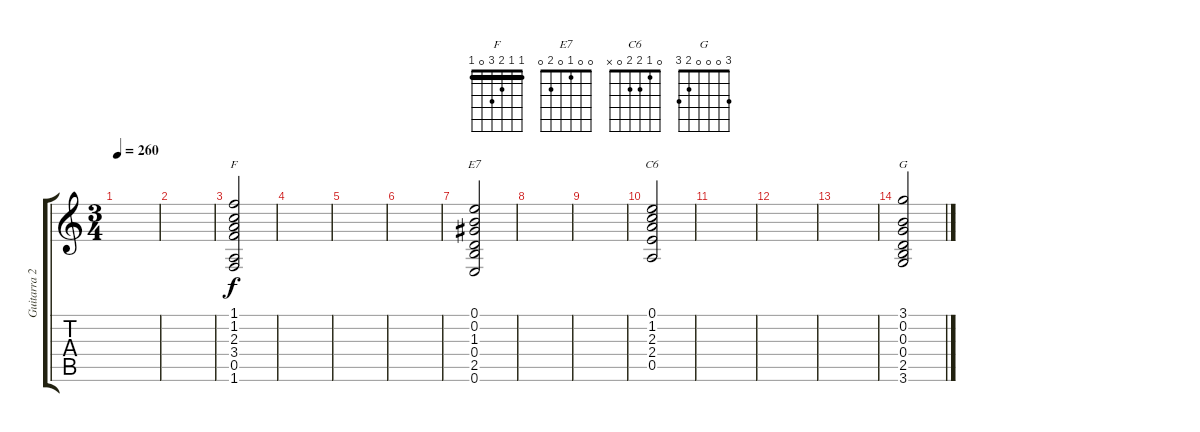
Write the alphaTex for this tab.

\track ("Guitarra 2" "Guitarra 2") {instrument electricguitarclean}
\staff {score tabs}
\tuning (E4 B3 G3 D3 A2 E2) {hide}
\chord ("F" 1 1 2 3 0 1) {barre 1}
\chord ("E7" 0 0 1 0 2 0)
\chord ("C6" 0 1 2 2 0 x)
\chord ("G" 3 0 0 0 2 3)
\ts (3 4)
\tempo 260
\clef g2
\ks c
|
|
(1.1 1.2 2.3 3.4 0.5 1.6).2{ch "F"} |
|
|
|
(0.1 0.2 1.3 0.4 2.5 0.6).2{ch "E7"} |
|
|
(0.1 1.2 2.3 2.4 0.5).2{ch "C6"} |
|
|
|
(3.1 0.2 0.3 0.4 2.5 3.6).2{ch "G"}
